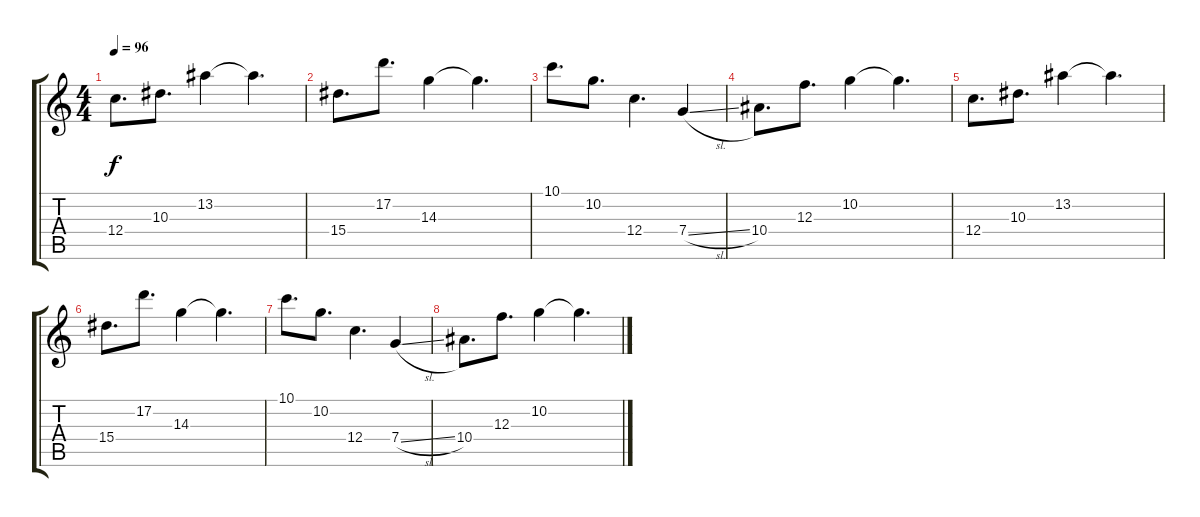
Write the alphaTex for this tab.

\track "" {instrument overdrivenguitar}
\staff {score tabs}
\tuning (D4 A3 F3 C3 G2 C2) {hide}
\ts (4 4)
\tempo 96
\clef g2
\ks c
12.4.8{d dy f} 10.3.8{d} 13.2.4 13.2{t}.4{d} |
15.4.8{d} 17.2.8{d} 14.3.4 14.3{t}.4{d} |
10.1.8{d} 10.2.8{d} 12.4.4{d} 7.4{sl}.4 |
10.4.8{d} 12.3.8{d} 10.2.4 10.2{t}.4{d} |
12.4.8{d} 10.3.8{d} 13.2.4 13.2{t}.4{d} |
15.4.8{d} 17.2.8{d} 14.3.4 14.3{t}.4{d} |
10.1.8{d} 10.2.8{d} 12.4.4{d} 7.4{sl}.4 |
10.4.8{d} 12.3.8{d} 10.2.4 10.2{t}.4{d}
